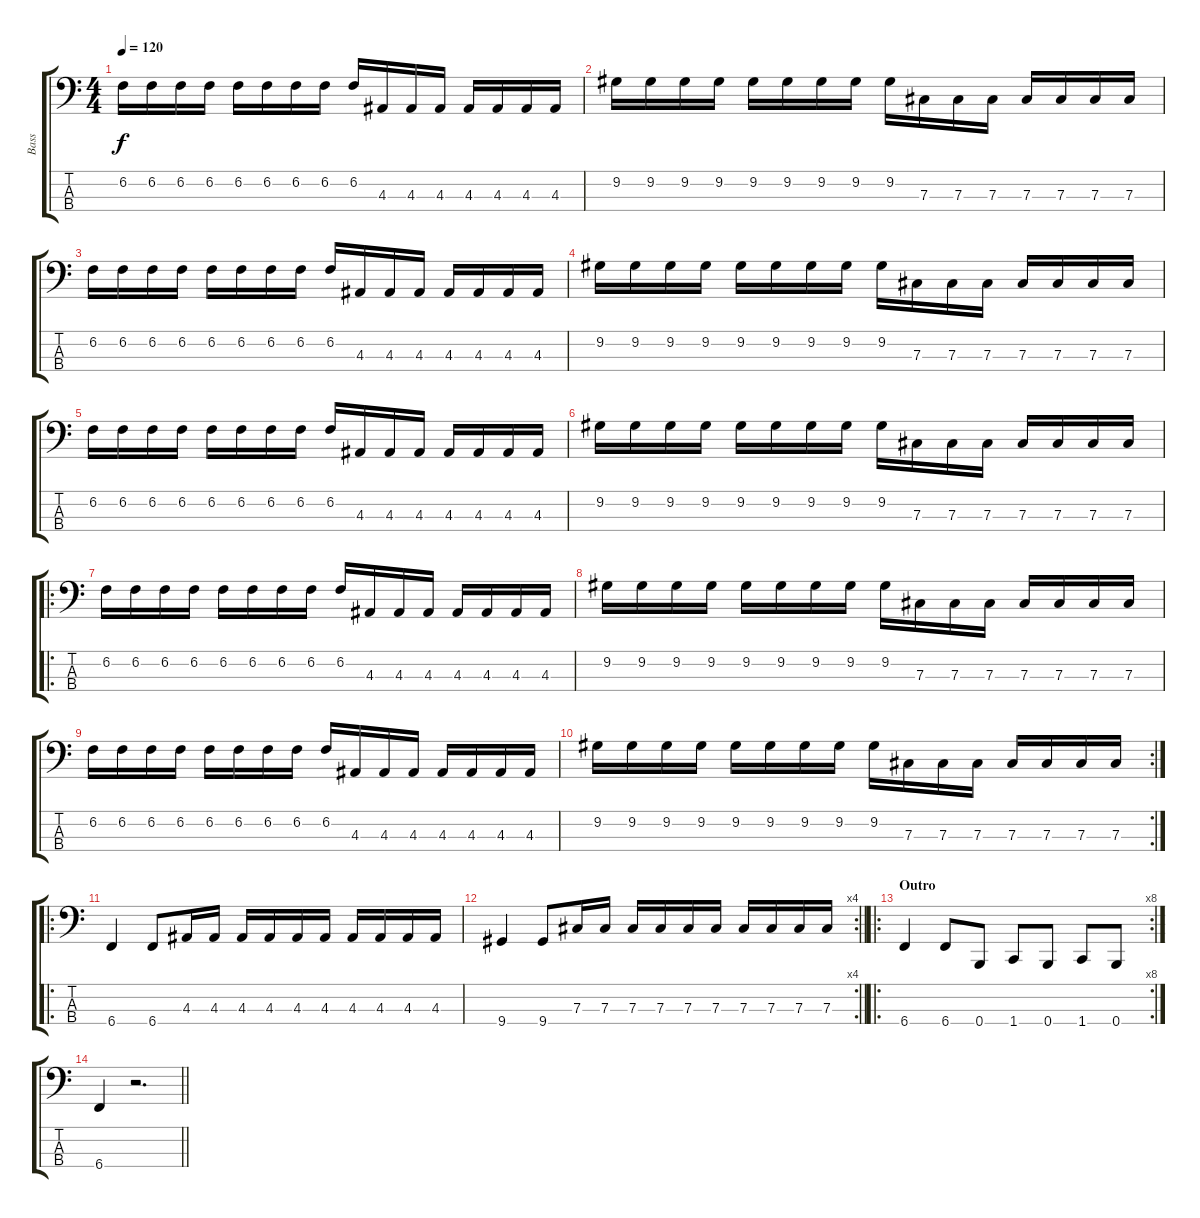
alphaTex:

\track ("Bass" "Bass") {instrument electricbasspick}
\staff {score tabs}
\tuning (E2 B1 Gb1 B0) {hide}
\ts (4 4)
\tempo 120
\clef f4
\ks c
6.2.16{dy f} 6.2.16 6.2.16 6.2.16 6.2.16 6.2.16 6.2.16 6.2.16 6.2.16 4.3.16 4.3.16 4.3.16 4.3.16 4.3.16 4.3.16 4.3.16 |
9.2.16 9.2.16 9.2.16 9.2.16 9.2.16 9.2.16 9.2.16 9.2.16 9.2.16 7.3.16 7.3.16 7.3.16 7.3.16 7.3.16 7.3.16 7.3.16 |
6.2.16 6.2.16 6.2.16 6.2.16 6.2.16 6.2.16 6.2.16 6.2.16 6.2.16 4.3.16 4.3.16 4.3.16 4.3.16 4.3.16 4.3.16 4.3.16 |
9.2.16 9.2.16 9.2.16 9.2.16 9.2.16 9.2.16 9.2.16 9.2.16 9.2.16 7.3.16 7.3.16 7.3.16 7.3.16 7.3.16 7.3.16 7.3.16 |
6.2.16 6.2.16 6.2.16 6.2.16 6.2.16 6.2.16 6.2.16 6.2.16 6.2.16 4.3.16 4.3.16 4.3.16 4.3.16 4.3.16 4.3.16 4.3.16 |
9.2.16 9.2.16 9.2.16 9.2.16 9.2.16 9.2.16 9.2.16 9.2.16 9.2.16 7.3.16 7.3.16 7.3.16 7.3.16 7.3.16 7.3.16 7.3.16 |
\ro
6.2.16 6.2.16 6.2.16 6.2.16 6.2.16 6.2.16 6.2.16 6.2.16 6.2.16 4.3.16 4.3.16 4.3.16 4.3.16 4.3.16 4.3.16 4.3.16 |
9.2.16 9.2.16 9.2.16 9.2.16 9.2.16 9.2.16 9.2.16 9.2.16 9.2.16 7.3.16 7.3.16 7.3.16 7.3.16 7.3.16 7.3.16 7.3.16 |
6.2.16 6.2.16 6.2.16 6.2.16 6.2.16 6.2.16 6.2.16 6.2.16 6.2.16 4.3.16 4.3.16 4.3.16 4.3.16 4.3.16 4.3.16 4.3.16 |
\rc 2
9.2.16 9.2.16 9.2.16 9.2.16 9.2.16 9.2.16 9.2.16 9.2.16 9.2.16 7.3.16 7.3.16 7.3.16 7.3.16 7.3.16 7.3.16 7.3.16 |
\ro
6.4.4 6.4.8 4.3.16 4.3.16 4.3.16 4.3.16 4.3.16 4.3.16 4.3.16 4.3.16 4.3.16 4.3.16 |
\rc 4
\barLineRight lightlight
9.4.4 9.4.8 7.3.16 7.3.16 7.3.16 7.3.16 7.3.16 7.3.16 7.3.16 7.3.16 7.3.16 7.3.16 |
\ro
\rc 8
\section ("" "Outro")
6.4.4 6.4.8 0.4.8 1.4.8 0.4.8 1.4.8 0.4.8 |
\barLineRight lightlight
6.4.4 r.2{d}
